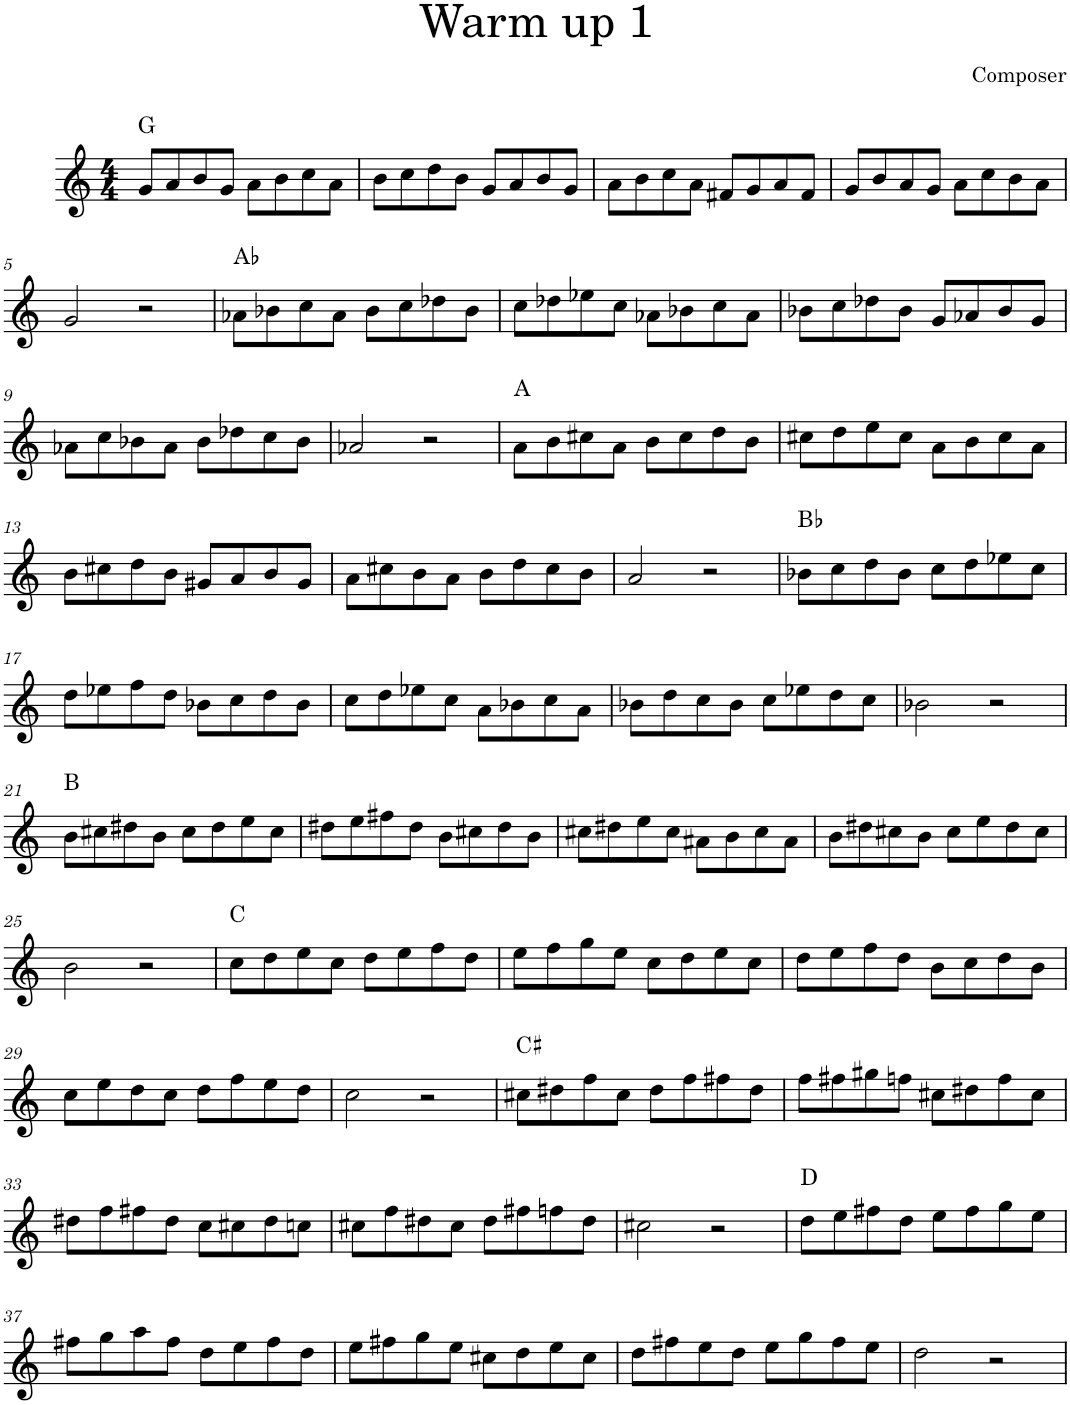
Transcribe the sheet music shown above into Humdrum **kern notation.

**kern	**harte
*part1	*part1
*staff1	*
*I"Piano	*
*I'Pno.	*
*clefG2	*
*k[]	*
*M4/4	*
=1	=1
8g/L	G:maj
8a/	.
8b/	.
8g/J	.
8a\L	.
8b\	.
8cc\	.
8a\J	.
=2	=2
8b\L	.
8cc\	.
8dd\	.
8b\J	.
8g/L	.
8a/	.
8b/	.
8g/J	.
=3	=3
8a\L	.
8b\	.
8cc\	.
8a\J	.
8f#X/L	.
8g/	.
8a/	.
8f#/J	.
=4	=4
8g/L	.
8b/	.
8a/	.
8g/J	.
8a\L	.
8cc\	.
8b\	.
8a\J	.
!!LO:LB:g=z
=5	=5
2g/	.
2r	.
=6	=6
8a-X\L	Ab:maj
8b-X\	.
8cc\	.
8a-\J	.
8b-\L	.
8cc\	.
8dd-X\	.
8b-\J	.
=7	=7
8cc\L	.
8dd-X\	.
8ee-X\	.
8cc\J	.
8a-X\L	.
8b-X\	.
8cc\	.
8a-\J	.
=8	=8
8b-X\L	.
8cc\	.
8dd-X\	.
8b-\J	.
8g/L	.
8a-X/	.
8b-/	.
8g/J	.
!!LO:LB:g=z
=9	=9
8a-X\L	.
8cc\	.
8b-X\	.
8a-\J	.
8b-\L	.
8dd-X\	.
8cc\	.
8b-\J	.
=10	=10
2a-X/	.
2r	.
=11	=11
8a\L	A:maj
8b\	.
8cc#X\	.
8a\J	.
8b\L	.
8cc#\	.
8dd\	.
8b\J	.
=12	=12
8cc#X\L	.
8dd\	.
8ee\	.
8cc#\J	.
8a\L	.
8b\	.
8cc#\	.
8a\J	.
!!LO:LB:g=z
=13	=13
8b\L	.
8cc#X\	.
8dd\	.
8b\J	.
8g#X/L	.
8a/	.
8b/	.
8g#/J	.
=14	=14
8a\L	.
8cc#X\	.
8b\	.
8a\J	.
8b\L	.
8dd\	.
8cc#\	.
8b\J	.
=15	=15
2a/	.
2r	.
=16	=16
8b-X\L	Bb:maj
8cc\	.
8dd\	.
8b-\J	.
8cc\L	.
8dd\	.
8ee-X\	.
8cc\J	.
!!LO:LB:g=z
=17	=17
8dd\L	.
8ee-X\	.
8ff\	.
8dd\J	.
8b-X\L	.
8cc\	.
8dd\	.
8b-\J	.
=18	=18
8cc\L	.
8dd\	.
8ee-X\	.
8cc\J	.
8a\L	.
8b-X\	.
8cc\	.
8a\J	.
=19	=19
8b-X\L	.
8dd\	.
8cc\	.
8b-\J	.
8cc\L	.
8ee-X\	.
8dd\	.
8cc\J	.
=20	=20
2b-X\	.
2r	.
!!LO:LB:g=z
=21	=21
8b\L	B:maj
8cc#X\	.
8dd#X\	.
8b\J	.
8cc#\L	.
8dd#\	.
8ee\	.
8cc#\J	.
=22	=22
8dd#X\L	.
8ee\	.
8ff#X\	.
8dd#\J	.
8b\L	.
8cc#X\	.
8dd#\	.
8b\J	.
=23	=23
8cc#X\L	.
8dd#X\	.
8ee\	.
8cc#\J	.
8a#X\L	.
8b\	.
8cc#\	.
8a#\J	.
=24	=24
8b\L	.
8dd#X\	.
8cc#X\	.
8b\J	.
8cc#\L	.
8ee\	.
8dd#\	.
8cc#\J	.
!!LO:LB:g=z
=25	=25
2b\	.
2r	.
=26	=26
8cc\L	C:maj
8dd\	.
8ee\	.
8cc\J	.
8dd\L	.
8ee\	.
8ff\	.
8dd\J	.
=27	=27
8ee\L	.
8ff\	.
8gg\	.
8ee\J	.
8cc\L	.
8dd\	.
8ee\	.
8cc\J	.
=28	=28
8dd\L	.
8ee\	.
8ff\	.
8dd\J	.
8b\L	.
8cc\	.
8dd\	.
8b\J	.
!!LO:LB:g=z
=29	=29
8cc\L	.
8ee\	.
8dd\	.
8cc\J	.
8dd\L	.
8ff\	.
8ee\	.
8dd\J	.
=30	=30
2cc\	.
2r	.
=31	=31
8cc#X\L	C#:maj
8dd#X\	.
8ff\	.
8cc#\J	.
8dd#\L	.
8ff\	.
8ff#X\	.
8dd#\J	.
=32	=32
8ff\L	.
8ff#X\	.
8gg#X\	.
8ffn\J	.
8cc#X\L	.
8dd#X\	.
8ff\	.
8cc#\J	.
!!LO:LB:g=z
=33	=33
8dd#X\L	.
8ff\	.
8ff#X\	.
8dd#\J	.
8cc\L	.
8cc#X\	.
8dd#\	.
8ccn\J	.
=34	=34
8cc#X\L	.
8ff\	.
8dd#X\	.
8cc#\J	.
8dd#\L	.
8ff#X\	.
8ffn\	.
8dd#\J	.
=35	=35
2cc#X\	.
2r	.
=36	=36
8dd\L	D:maj
8ee\	.
8ff#X\	.
8dd\J	.
8ee\L	.
8ff#\	.
8gg\	.
8ee\J	.
!!LO:LB:g=z
=37	=37
8ff#X\L	.
8gg\	.
8aa\	.
8ff#\J	.
8dd\L	.
8ee\	.
8ff#\	.
8dd\J	.
=38	=38
8ee\L	.
8ff#X\	.
8gg\	.
8ee\J	.
8cc#X\L	.
8dd\	.
8ee\	.
8cc#\J	.
=39	=39
8dd\L	.
8ff#X\	.
8ee\	.
8dd\J	.
8ee\L	.
8gg\	.
8ff#\	.
8ee\J	.
=40	=40
2dd\	.
2r	.
=	=
*-	*-
